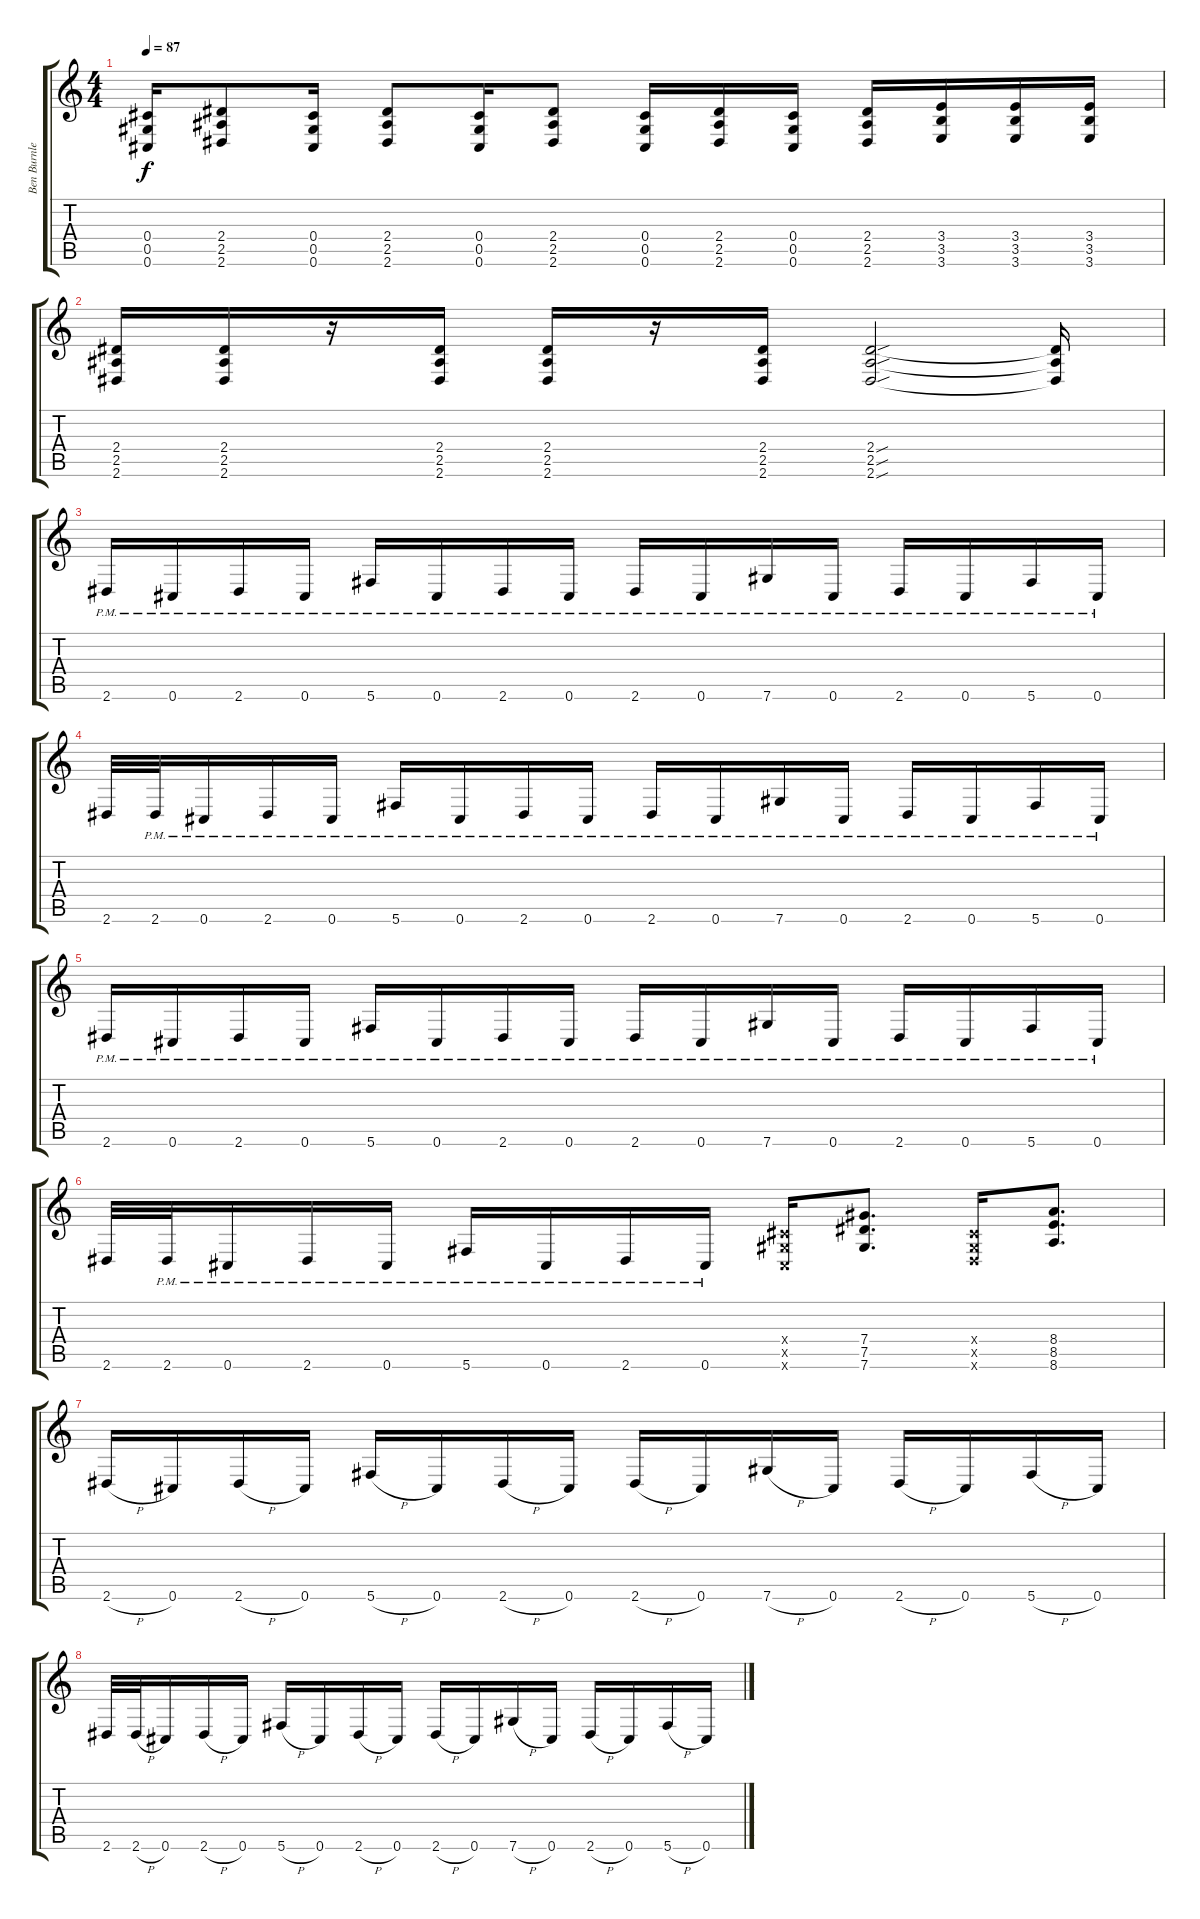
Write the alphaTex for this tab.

\track ("Ben Burnley Guitar" "Ben Burnle") {instrument distortionguitar}
\staff {score tabs}
\tuning (Eb4 Bb3 Gb3 Db3 Ab2 Db2) {hide}
\ts (4 4)
\tempo 87
\clef g2
\ks c
(0.4 0.5 0.6).16{dy f} (2.4 2.5 2.6).8 (0.4 0.5 0.6).16 (2.4 2.5 2.6).8 (0.4 0.5 0.6).16 (2.4 2.5 2.6).8 (0.4 0.5 0.6).16 (2.4 2.5 2.6).16 (0.4 0.5 0.6).16 (2.4 2.5 2.6).16 (3.4 3.5 3.6).16 (3.4 3.5 3.6).16 (3.4 3.5 3.6).16 |
(2.4 2.5 2.6).16 (2.4 2.5 2.6).16 r.16 (2.4 2.5 2.6).16 (2.4 2.5 2.6).16 r.16 (2.4 2.5 2.6).16 (2.4{sou} 2.5{sou} 2.6{sou}).2 (2.4{t} 2.5{t} 2.6{t}).16 |
2.6{pm}.16 0.6{pm}.16 2.6{pm}.16 0.6{pm}.16 5.6{pm}.16 0.6{pm}.16 2.6{pm}.16 0.6{pm}.16 2.6{pm}.16 0.6{pm}.16 7.6{pm}.16 0.6{pm}.16 2.6{pm}.16 0.6{pm}.16 5.6{pm}.16 0.6{pm}.16 |
2.6.32 2.6{pm}.32 0.6{pm}.16 2.6{pm}.16 0.6{pm}.16 5.6{pm}.16 0.6{pm}.16 2.6{pm}.16 0.6{pm}.16 2.6{pm}.16 0.6{pm}.16 7.6{pm}.16 0.6{pm}.16 2.6{pm}.16 0.6{pm}.16 5.6{pm}.16 0.6{pm}.16 |
2.6{pm}.16 0.6{pm}.16 2.6{pm}.16 0.6{pm}.16 5.6{pm}.16 0.6{pm}.16 2.6{pm}.16 0.6{pm}.16 2.6{pm}.16 0.6{pm}.16 7.6{pm}.16 0.6{pm}.16 2.6{pm}.16 0.6{pm}.16 5.6{pm}.16 0.6{pm}.16 |
2.6.32 2.6{pm}.32 0.6{pm}.16 2.6{pm}.16 0.6{pm}.16 5.6{pm}.16 0.6{pm}.16 2.6{pm}.16 0.6{pm}.16 (0.4{x} 0.5{x} 0.6{x}).16 (7.4 7.5 7.6).8{d} (0.4{x} 0.5{x} 2.6{x}).16 (8.4 8.5 8.6).8{d} |
2.6{h}.16 0.6.16 2.6{h}.16 0.6.16 5.6{h}.16 0.6.16 2.6{h}.16 0.6.16 2.6{h}.16 0.6.16 7.6{h}.16 0.6.16 2.6{h}.16 0.6.16 5.6{h}.16 0.6.16 |
2.6.32 2.6{h}.32 0.6.16 2.6{h}.16 0.6.16 5.6{h}.16 0.6.16 2.6{h}.16 0.6.16 2.6{h}.16 0.6.16 7.6{h}.16 0.6.16 2.6{h}.16 0.6.16 5.6{h}.16 0.6.16
